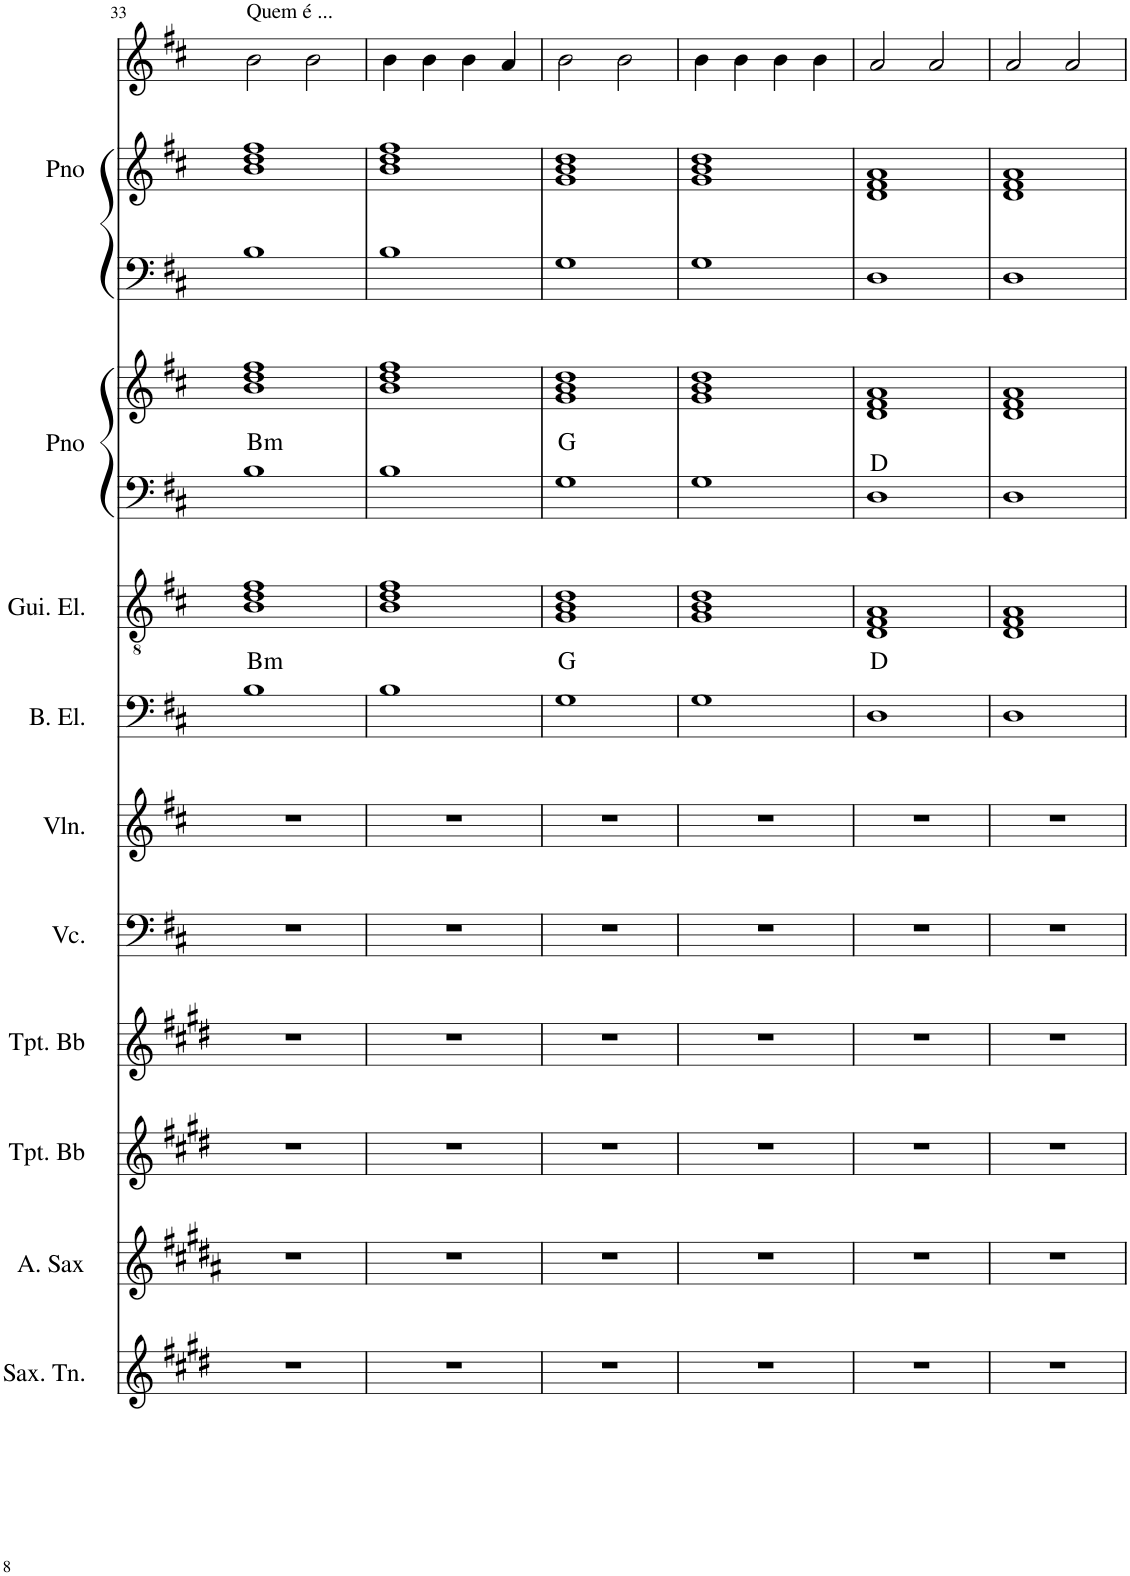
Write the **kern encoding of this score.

**kern	**kern	**kern	**kern	**kern	**kern	**kern	**harte	**kern	**kern	**kern	**harte	**kern	**kern	**kern
*part10	*part9	*part8	*part7	*part6	*part5	*part4	*part4	*part3	*part2	*part2	*part2	*part1	*part1	*part1
*staff13	*staff12	*staff11	*staff10	*staff9	*staff8	*staff7	*	*staff6	*staff5	*staff4	*	*staff3	*staff2	*staff1
*I"Saxofone Tenor	*I"Saxofone Alto	*I"Trompete Bb	*I"Trompete Bb	*I"Violoncelo	*I"Violino	*I"Base	*	*I"Guitarra elétrica	*I"Piano	*	*	*I"Piano	*	*
*I'Sax. Tn.	*	*I'Tpt. Bb	*I'Tpt. Bb	*I'Vc.	*I'Vln.	*	*	*I'Gui. El.	*I'Pno	*	*	*I'Pno	*	*
!!LO:PB:g=z
*clefG2	*clefG2	*clefG2	*clefG2	*clefF4	*clefG2	*clefF4	*	*clefGv2	*clefF4	*clefG2	*	*clefF4	*clefG2	*clefG2
*Trd8c14	*Trd5c9	*Trd1c2	*Trd1c2	*	*	*Trd7c12	*	*	*	*	*	*	*	*
*k[f#c#g#d#]	*k[f#c#g#d#a#]	*k[f#c#g#d#]	*k[f#c#g#d#]	*k[f#c#]	*k[f#c#]	*k[f#c#]	*	*k[f#c#]	*k[f#c#]	*k[f#c#]	*	*k[f#c#]	*k[f#c#]	*k[f#c#]
*M2/2	*M2/2	*M2/2	*M2/2	*M2/2	*M2/2	*M2/2	*	*M2/2	*M2/2	*M2/2	*	*M2/2	*M2/2	*M2/2
=33	=33	=33	=33	=33	=33	=33	=33	=33	=33	=33	=33	=33	=33	=33
!	!	!	!	!	!	!	!LO:H:kt=m	!	!	!	!LO:H:kt=m	!	!	!LO:TX:a:t=Quem é ...
1r	1r	1r	1r	1r	1r	1B	B:min	1B 1d 1f#	1B	1b 1dd 1ff#	B:min	1B	1b 1dd 1ff#	2b\
.	.	.	.	.	.	.	.	.	.	.	.	.	.	2b\
=34	=34	=34	=34	=34	=34	=34	=34	=34	=34	=34	=34	=34	=34	=34
1r	1r	1r	1r	1r	1r	1B	.	1B 1d 1f#	1B	1b 1dd 1ff#	.	1B	1b 1dd 1ff#	4b\
.	.	.	.	.	.	.	.	.	.	.	.	.	.	4b\
.	.	.	.	.	.	.	.	.	.	.	.	.	.	4b\
.	.	.	.	.	.	.	.	.	.	.	.	.	.	4a/
=35	=35	=35	=35	=35	=35	=35	=35	=35	=35	=35	=35	=35	=35	=35
1r	1r	1r	1r	1r	1r	1G	G:maj	1G 1B 1d	1G	1g 1b 1dd	G:maj	1G	1g 1b 1dd	2b\
.	.	.	.	.	.	.	.	.	.	.	.	.	.	2b\
=36	=36	=36	=36	=36	=36	=36	=36	=36	=36	=36	=36	=36	=36	=36
1r	1r	1r	1r	1r	1r	1G	.	1G 1B 1d	1G	1g 1b 1dd	.	1G	1g 1b 1dd	4b\
.	.	.	.	.	.	.	.	.	.	.	.	.	.	4b\
.	.	.	.	.	.	.	.	.	.	.	.	.	.	4b\
.	.	.	.	.	.	.	.	.	.	.	.	.	.	4b\
=37	=37	=37	=37	=37	=37	=37	=37	=37	=37	=37	=37	=37	=37	=37
1r	1r	1r	1r	1r	1r	1D	D:maj	1D 1F# 1A	1D	1d 1f# 1a	D:maj	1D	1d 1f# 1a	2a/
.	.	.	.	.	.	.	.	.	.	.	.	.	.	2a/
=38	=38	=38	=38	=38	=38	=38	=38	=38	=38	=38	=38	=38	=38	=38
1r	1r	1r	1r	1r	1r	1D	.	1D 1F# 1A	1D	1d 1f# 1a	.	1D	1d 1f# 1a	2a/
.	.	.	.	.	.	.	.	.	.	.	.	.	.	2a/
=	=	=	=	=	=	=	=	=	=	=	=	=	=	=
*-	*-	*-	*-	*-	*-	*-	*-	*-	*-	*-	*-	*-	*-	*-
